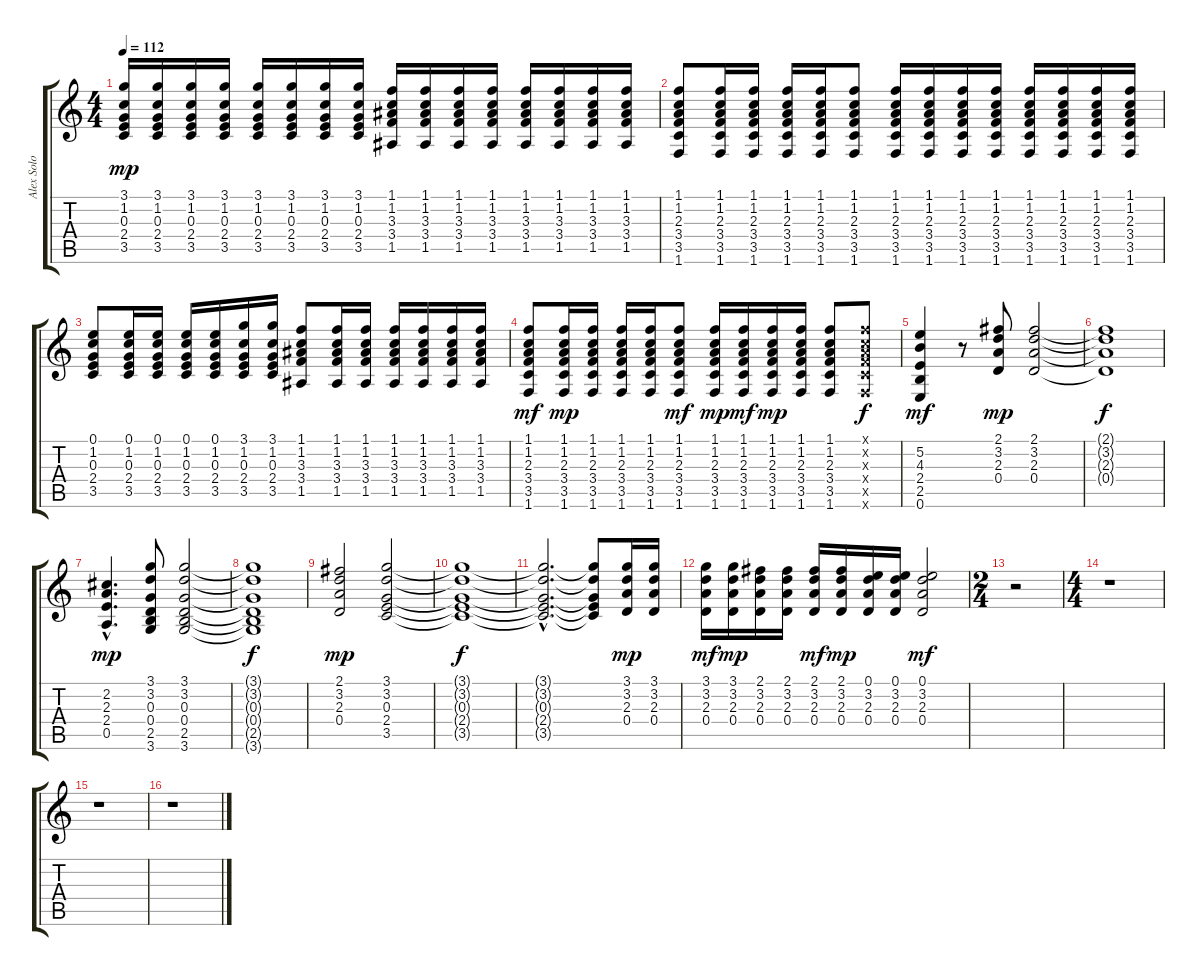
\track ("Alex Solo" "Alex Solo") {instrument distortionguitar}
\staff {score tabs}
\tuning (E4 B3 G3 D3 A2 E2) {hide}
\ts (4 4)
\tempo 112
\clef g2
\ks c
(3.1 1.2 0.3 2.4 3.5).16{dy mp} (3.1 1.2 0.3 2.4 3.5).16 (3.1 1.2 0.3 2.4 3.5).16 (3.1 1.2 0.3 2.4 3.5).16 (3.1 1.2 0.3 2.4 3.5).16 (3.1 1.2 0.3 2.4 3.5).16 (3.1 1.2 0.3 2.4 3.5).16 (3.1 1.2 0.3 2.4 3.5).16 (1.1 1.2 3.3 3.4 1.5).16 (1.1 1.2 3.3 3.4 1.5).16 (1.1 1.2 3.3 3.4 1.5).16 (1.1 1.2 3.3 3.4 1.5).16 (1.1 1.2 3.3 3.4 1.5).16 (1.1 1.2 3.3 3.4 1.5).16 (1.1 1.2 3.3 3.4 1.5).16 (1.1 1.2 3.3 3.4 1.5).16 |
(1.1 1.2 2.3 3.4 3.5 1.6).8 (1.1 1.2 2.3 3.4 3.5 1.6).16 (1.1 1.2 2.3 3.4 3.5 1.6).16 (1.1 1.2 2.3 3.4 3.5 1.6).16 (1.1 1.2 2.3 3.4 3.5 1.6).16 (1.1 1.2 2.3 3.4 3.5 1.6).8 (1.1 1.2 2.3 3.4 3.5 1.6).16 (1.1 1.2 2.3 3.4 3.5 1.6).16 (1.1 1.2 2.3 3.4 3.5 1.6).16 (1.1 1.2 2.3 3.4 3.5 1.6).16 (1.1 1.2 2.3 3.4 3.5 1.6).16 (1.1 1.2 2.3 3.4 3.5 1.6).16 (1.1 1.2 2.3 3.4 3.5 1.6).16 (1.1 1.2 2.3 3.4 3.5 1.6).16 |
(0.1 1.2 0.3 2.4 3.5).8 (0.1 1.2 0.3 2.4 3.5).16 (0.1 1.2 0.3 2.4 3.5).16 (0.1 1.2 0.3 2.4 3.5).16 (0.1 1.2 0.3 2.4 3.5).16 (3.1 1.2 0.3 2.4 3.5).16 (3.1 1.2 0.3 2.4 3.5).16 (1.1 1.2 3.3 3.4 1.5).8 (1.1 1.2 3.3 3.4 1.5).16 (1.1 1.2 3.3 3.4 1.5).16 (1.1 1.2 3.3 3.4 1.5).16 (1.1 1.2 3.3 3.4 1.5).16 (1.1 1.2 3.3 3.4 1.5).16 (1.1 1.2 3.3 3.4 1.5).16 |
(1.1 1.2 2.3 3.4 3.5 1.6).8{dy mf} (1.1 1.2 2.3 3.4 3.5 1.6).16{dy mp} (1.1 1.2 2.3 3.4 3.5 1.6).16 (1.1 1.2 2.3 3.4 3.5 1.6).16 (1.1 1.2 2.3 3.4 3.5 1.6).16 (1.1 1.2 2.3 3.4 3.5 1.6).8{dy mf} (1.1 1.2 2.3 3.4 3.5 1.6).16{dy mp} (1.1 1.2 2.3 3.4 3.5 1.6).16{dy mf} (1.1 1.2 2.3 3.4 3.5 1.6).16{dy mp} (1.1 1.2 2.3 3.4 3.5 1.6).16 (1.1 1.2 2.3 3.4 3.5 1.6).8 (1.1{x} 1.2{x} 2.3{x} 3.4{x} 3.5{x} 1.6{x}).8{dy f} |
(5.2 4.3 2.4 2.5 0.6).4{dy mf} r.8 (2.1 3.2 2.3 0.4).8{dy mp} (2.1 3.2 2.3 0.4).2 |
(2.1{t} 3.2{t} 2.3{t} 0.4{t}).1{dy f} |
(2.2{hac} 2.3{hac} 2.4{hac} 0.5{hac}).4{d dy mp} (3.1 3.2 0.3 0.4 2.5 3.6).8 (3.1 3.2 0.3 0.4 2.5 3.6).2 |
(3.1{t} 3.2{t} 0.3{t} 0.4{t} 2.5{t} 3.6{t}).1{dy f} |
(2.1 3.2 2.3 0.4).2{dy mp} (3.1 3.2 0.3 2.4 3.5).2 |
(3.1{t} 3.2{t} 0.3{t} 2.4{t} 3.5{t}).1{dy f} |
(3.1{hac t} 3.2{hac t} 0.3{hac t} 2.4{hac t} 3.5{hac t}).2{d} (3.1{t} 3.2{t} 0.3{t} 2.4{t} 3.5{t}).8 (3.1 3.2 2.3 0.4).16{dy mp} (3.1 3.2 2.3 0.4).16 |
(3.1 3.2 2.3 0.4).16{dy mf} (3.1 3.2 2.3 0.4).16{dy mp} (2.1 3.2 2.3 0.4).16 (2.1 3.2 2.3 0.4).16 (2.1 3.2 2.3 0.4).16{dy mf} (2.1 3.2 2.3 0.4).16{dy mp} (0.1 3.2 2.3 0.4).16 (0.1 3.2 2.3 0.4).16 (0.1 3.2 2.3 0.4).2{dy mf} |
\ts (2 4)
r.2 |
\ts (4 4)
r.1 |
r.1 |
r.1
